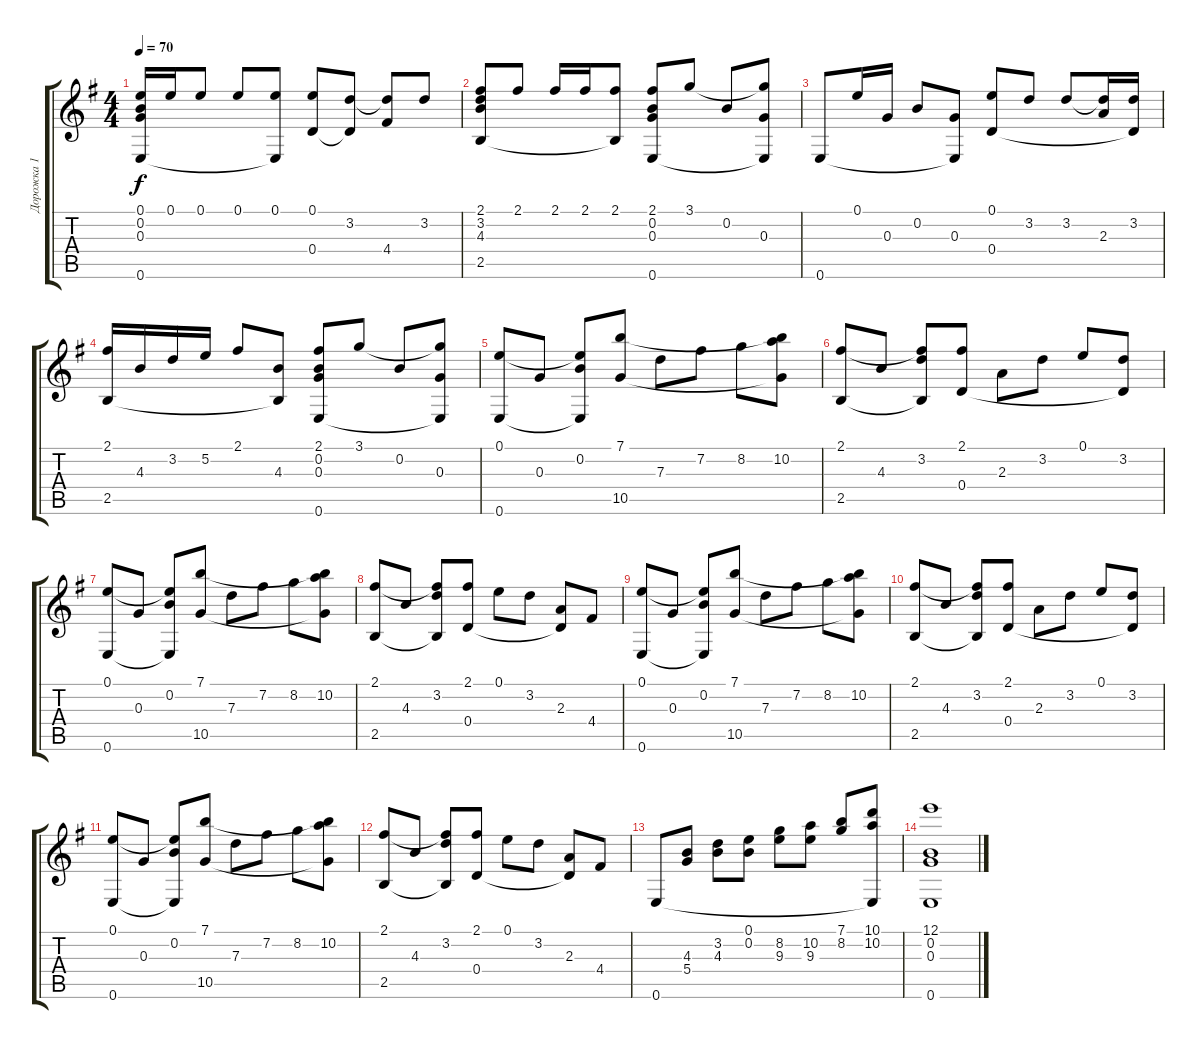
\track ("Дорожка 1" "Дорожка 1") {instrument acousticguitarnylon}
\staff {score tabs}
\tuning (E4 B3 G3 D3 A2 E2) {hide}
\ts (4 4)
\tempo 70
\clef g2
\ks eminor
(0.1 0.2 0.3 0.6).16{dy f} 0.1.16 0.1.8 0.1.8 (0.1 0.6{t}).8 (0.1 0.4).8 (3.2 0.4{t}).8 (3.2{t} 4.4).8 3.2.8 |
(2.1 3.2 4.3 2.5).8 2.1.8 2.1.16 2.1.16 (2.1 2.5{t}).8 (2.1 0.2 0.3 0.6).8 3.1.8 0.2.8 (3.1{t} 0.3 0.6{t}).8 |
0.6.8 0.1.16 0.3.16 0.2.8 (0.3 0.6{t}).8 (0.1 0.4).8 3.2.8 3.2.8 (3.2{t} 2.3).16 (3.2 0.4{t}).16 |
(2.1 2.5).16 4.3.16 3.2.16 5.2.16 2.1.8 (4.3 2.5{t}).8 (2.1 0.2 0.3 0.6).8 3.1.8 0.2.8 (3.1{t} 0.3 0.6{t}).8 |
(0.1 0.6).8 0.3.8 (0.1{t} 0.2 0.6{t}).8 (7.1 10.5).8 7.3.8 7.2.8 8.2.8 (7.1{t} 10.2 10.5{t}).8 |
(2.1 2.5).8 4.3.8 (2.1{t} 3.2 2.5{t}).8 (2.1 0.4).8 2.3.8 3.2.8 0.1.8 (3.2 0.4{t}).8 |
(0.1 0.6).8 0.3.8 (0.1{t} 0.2 0.6{t}).8 (7.1 10.5).8 7.3.8 7.2.8 8.2.8 (7.1{t} 10.2 10.5{t}).8 |
(2.1 2.5).8 4.3.8 (2.1{t} 3.2 2.5{t}).8 (2.1 0.4).8 0.1.8 3.2.8 (2.3 0.4{t}).8 4.4.8 |
(0.1 0.6).8 0.3.8 (0.1{t} 0.2 0.6{t}).8 (7.1 10.5).8 7.3.8 7.2.8 8.2.8 (7.1{t} 10.2 10.5{t}).8 |
(2.1 2.5).8 4.3.8 (2.1{t} 3.2 2.5{t}).8 (2.1 0.4).8 2.3.8 3.2.8 0.1.8 (3.2 0.4{t}).8 |
(0.1 0.6).8 0.3.8 (0.1{t} 0.2 0.6{t}).8 (7.1 10.5).8 7.3.8 7.2.8 8.2.8 (7.1{t} 10.2 10.5{t}).8 |
(2.1 2.5).8 4.3.8 (2.1{t} 3.2 2.5{t}).8 (2.1 0.4).8 0.1.8 3.2.8 (2.3 0.4{t}).8 4.4.8 |
0.6.8 (4.3 5.4).8 (3.2 4.3).8 (0.1 0.2).8 (8.2 9.3).8 (10.2 9.3).8 (7.1 8.2).8 (10.1 10.2 0.6{t}).8 |
(12.1 0.2 0.3 0.6).1
